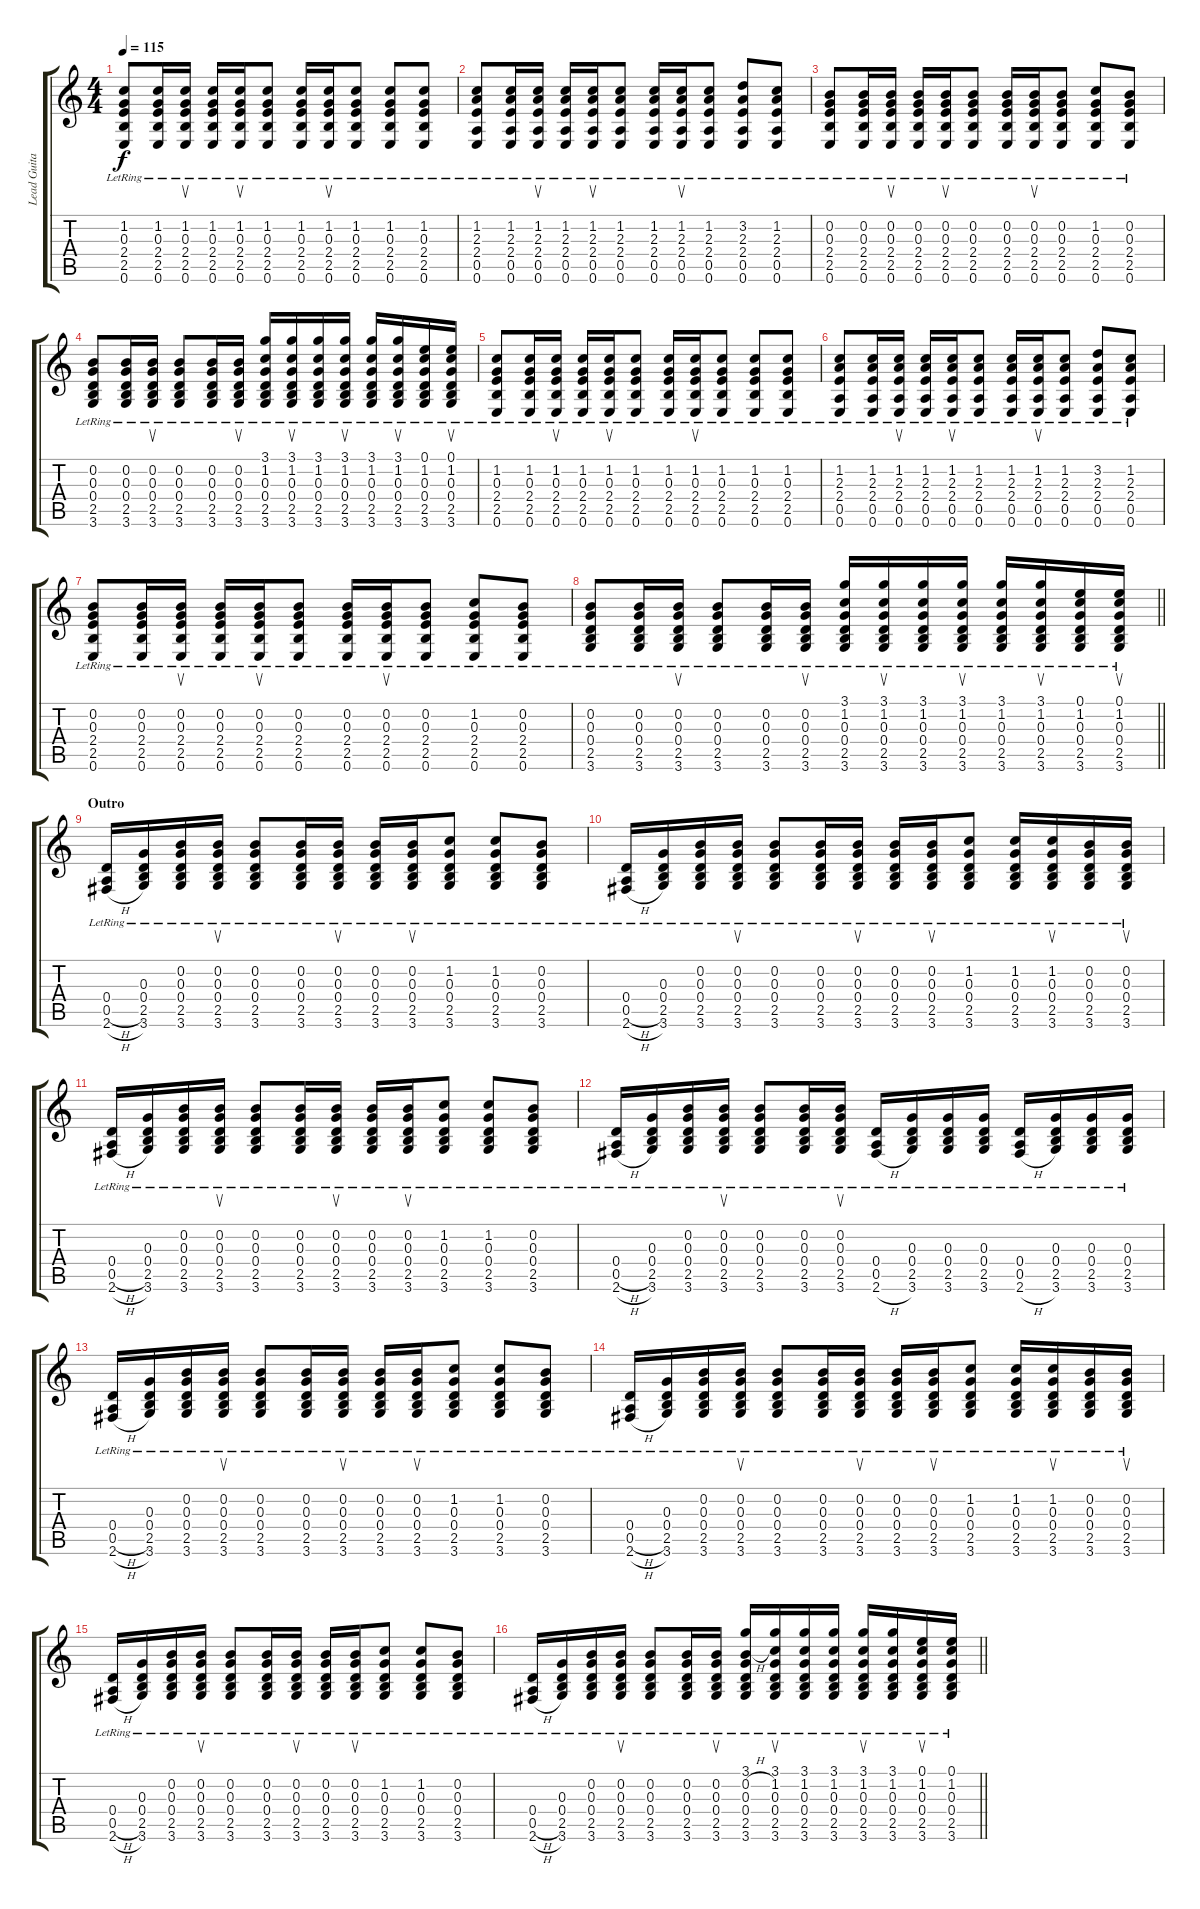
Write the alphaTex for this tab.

\track ("Lead Guitar" "Lead Guita") {instrument acousticguitarnylon}
\staff {score tabs}
\tuning (E4 B3 G3 D3 A2 E2) {hide}
\ts (4 4)
\tempo 115
\clef g2
\ks c
(1.2{lr} 0.3{lr} 2.4{lr} 2.5{lr} 0.6{lr}).8{dy f} (1.2{lr} 0.3{lr} 2.4{lr} 2.5{lr} 0.6{lr}).16 (1.2{lr} 0.3{lr} 2.4{lr} 2.5{lr} 0.6{lr}).16{su} (1.2{lr} 0.3{lr} 2.4{lr} 2.5{lr} 0.6{lr}).16 (1.2{lr} 0.3{lr} 2.4{lr} 2.5{lr} 0.6{lr}).16{su} (1.2{lr} 0.3{lr} 2.4{lr} 2.5{lr} 0.6{lr}).8 (1.2{lr} 0.3{lr} 2.4{lr} 2.5{lr} 0.6{lr}).16 (1.2{lr} 0.3{lr} 2.4{lr} 2.5{lr} 0.6{lr}).16{su} (1.2{lr} 0.3{lr} 2.4{lr} 2.5{lr} 0.6{lr}).8 (1.2{lr} 0.3{lr} 2.4{lr} 2.5{lr} 0.6{lr}).8 (1.2{lr} 0.3{lr} 2.4{lr} 2.5{lr} 0.6{lr}).8 |
(1.2{lr} 2.3{lr} 2.4{lr} 0.5{lr} 0.6{lr}).8 (1.2{lr} 2.3{lr} 2.4{lr} 0.5{lr} 0.6{lr}).16 (1.2{lr} 2.3{lr} 2.4{lr} 0.5{lr} 0.6{lr}).16{su} (1.2{lr} 2.3{lr} 2.4{lr} 0.5{lr} 0.6{lr}).16 (1.2{lr} 2.3{lr} 2.4{lr} 0.5{lr} 0.6{lr}).16{su} (1.2{lr} 2.3{lr} 2.4{lr} 0.5{lr} 0.6{lr}).8 (1.2{lr} 2.3{lr} 2.4{lr} 0.5{lr} 0.6{lr}).16 (1.2{lr} 2.3{lr} 2.4{lr} 0.5{lr} 0.6{lr}).16{su} (1.2{lr} 2.3{lr} 2.4{lr} 0.5{lr} 0.6{lr}).8 (3.2{lr} 2.3{lr} 2.4{lr} 0.5{lr} 0.6{lr}).8 (1.2{lr} 2.3{lr} 2.4{lr} 0.5{lr} 0.6{lr}).8 |
(0.2{lr} 0.3{lr} 2.4{lr} 2.5{lr} 0.6{lr}).8 (0.2{lr} 0.3{lr} 2.4{lr} 2.5{lr} 0.6{lr}).16 (0.2{lr} 0.3{lr} 2.4{lr} 2.5{lr} 0.6{lr}).16{su} (0.2{lr} 0.3{lr} 2.4{lr} 2.5{lr} 0.6{lr}).16 (0.2{lr} 0.3{lr} 2.4{lr} 2.5{lr} 0.6{lr}).16{su} (0.2{lr} 0.3{lr} 2.4{lr} 2.5{lr} 0.6{lr}).8 (0.2{lr} 0.3{lr} 2.4{lr} 2.5{lr} 0.6{lr}).16 (0.2{lr} 0.3{lr} 2.4{lr} 2.5{lr} 0.6{lr}).16{su} (0.2{lr} 0.3{lr} 2.4{lr} 2.5{lr} 0.6{lr}).8 (1.2{lr} 0.3{lr} 2.4{lr} 2.5{lr} 0.6{lr}).8 (0.2{lr} 0.3{lr} 2.4{lr} 2.5{lr} 0.6{lr}).8 |
(0.2{lr} 0.3{lr} 0.4{lr} 2.5{lr} 3.6{lr}).8 (0.2{lr} 0.3{lr} 0.4{lr} 2.5{lr} 3.6{lr}).16 (0.2{lr} 0.3{lr} 0.4{lr} 2.5{lr} 3.6{lr}).16{su} (0.2{lr} 0.3{lr} 0.4{lr} 2.5{lr} 3.6{lr}).8 (0.2{lr} 0.3{lr} 0.4{lr} 2.5{lr} 3.6{lr}).16 (0.2{lr} 0.3{lr} 0.4{lr} 2.5{lr} 3.6{lr}).16{su} (3.1{lr} 1.2{lr} 0.3{lr} 0.4{lr} 2.5{lr} 3.6{lr}).16 (3.1{lr} 1.2{lr} 0.3{lr} 0.4{lr} 2.5{lr} 3.6{lr}).16{su} (3.1{lr} 1.2{lr} 0.3{lr} 0.4{lr} 2.5{lr} 3.6{lr}).16 (3.1{lr} 1.2{lr} 0.3{lr} 0.4{lr} 2.5{lr} 3.6{lr}).16{su} (3.1{lr} 1.2{lr} 0.3{lr} 0.4{lr} 2.5{lr} 3.6{lr}).16 (3.1{lr} 1.2{lr} 0.3{lr} 0.4{lr} 2.5{lr} 3.6{lr}).16{su} (0.1{lr} 1.2{lr} 0.3{lr} 0.4{lr} 2.5{lr} 3.6{lr}).16 (0.1{lr} 1.2{lr} 0.3{lr} 0.4{lr} 2.5{lr} 3.6{lr}).16{su} |
(1.2{lr} 0.3{lr} 2.4{lr} 2.5{lr} 0.6{lr}).8 (1.2{lr} 0.3{lr} 2.4{lr} 2.5{lr} 0.6{lr}).16 (1.2{lr} 0.3{lr} 2.4{lr} 2.5{lr} 0.6{lr}).16{su} (1.2{lr} 0.3{lr} 2.4{lr} 2.5{lr} 0.6{lr}).16 (1.2{lr} 0.3{lr} 2.4{lr} 2.5{lr} 0.6{lr}).16{su} (1.2{lr} 0.3{lr} 2.4{lr} 2.5{lr} 0.6{lr}).8 (1.2{lr} 0.3{lr} 2.4{lr} 2.5{lr} 0.6{lr}).16 (1.2{lr} 0.3{lr} 2.4{lr} 2.5{lr} 0.6{lr}).16{su} (1.2{lr} 0.3{lr} 2.4{lr} 2.5{lr} 0.6{lr}).8 (1.2{lr} 0.3{lr} 2.4{lr} 2.5{lr} 0.6{lr}).8 (1.2{lr} 0.3{lr} 2.4{lr} 2.5{lr} 0.6{lr}).8 |
(1.2{lr} 2.3{lr} 2.4{lr} 0.5{lr} 0.6{lr}).8 (1.2{lr} 2.3{lr} 2.4{lr} 0.5{lr} 0.6{lr}).16 (1.2{lr} 2.3{lr} 2.4{lr} 0.5{lr} 0.6{lr}).16{su} (1.2{lr} 2.3{lr} 2.4{lr} 0.5{lr} 0.6{lr}).16 (1.2{lr} 2.3{lr} 2.4{lr} 0.5{lr} 0.6{lr}).16{su} (1.2{lr} 2.3{lr} 2.4{lr} 0.5{lr} 0.6{lr}).8 (1.2{lr} 2.3{lr} 2.4{lr} 0.5{lr} 0.6{lr}).16 (1.2{lr} 2.3{lr} 2.4{lr} 0.5{lr} 0.6{lr}).16{su} (1.2{lr} 2.3{lr} 2.4{lr} 0.5{lr} 0.6{lr}).8 (3.2{lr} 2.3{lr} 2.4{lr} 0.5{lr} 0.6{lr}).8 (1.2{lr} 2.3{lr} 2.4{lr} 0.5{lr} 0.6{lr}).8 |
(0.2{lr} 0.3{lr} 2.4{lr} 2.5{lr} 0.6{lr}).8 (0.2{lr} 0.3{lr} 2.4{lr} 2.5{lr} 0.6{lr}).16 (0.2{lr} 0.3{lr} 2.4{lr} 2.5{lr} 0.6{lr}).16{su} (0.2{lr} 0.3{lr} 2.4{lr} 2.5{lr} 0.6{lr}).16 (0.2{lr} 0.3{lr} 2.4{lr} 2.5{lr} 0.6{lr}).16{su} (0.2{lr} 0.3{lr} 2.4{lr} 2.5{lr} 0.6{lr}).8 (0.2{lr} 0.3{lr} 2.4{lr} 2.5{lr} 0.6{lr}).16 (0.2{lr} 0.3{lr} 2.4{lr} 2.5{lr} 0.6{lr}).16{su} (0.2{lr} 0.3{lr} 2.4{lr} 2.5{lr} 0.6{lr}).8 (1.2{lr} 0.3{lr} 2.4{lr} 2.5{lr} 0.6{lr}).8 (0.2{lr} 0.3{lr} 2.4{lr} 2.5{lr} 0.6{lr}).8 |
\barLineRight lightlight
(0.2{lr} 0.3{lr} 0.4{lr} 2.5{lr} 3.6{lr}).8 (0.2{lr} 0.3{lr} 0.4{lr} 2.5{lr} 3.6{lr}).16 (0.2{lr} 0.3{lr} 0.4{lr} 2.5{lr} 3.6{lr}).16{su} (0.2{lr} 0.3{lr} 0.4{lr} 2.5{lr} 3.6{lr}).8 (0.2{lr} 0.3{lr} 0.4{lr} 2.5{lr} 3.6{lr}).16 (0.2{lr} 0.3{lr} 0.4{lr} 2.5{lr} 3.6{lr}).16{su} (3.1{lr} 1.2{lr} 0.3{lr} 0.4{lr} 2.5{lr} 3.6{lr}).16 (3.1{lr} 1.2{lr} 0.3{lr} 0.4{lr} 2.5{lr} 3.6{lr}).16{su} (3.1{lr} 1.2{lr} 0.3{lr} 0.4{lr} 2.5{lr} 3.6{lr}).16 (3.1{lr} 1.2{lr} 0.3{lr} 0.4{lr} 2.5{lr} 3.6{lr}).16{su} (3.1{lr} 1.2{lr} 0.3{lr} 0.4{lr} 2.5{lr} 3.6{lr}).16 (3.1{lr} 1.2{lr} 0.3{lr} 0.4{lr} 2.5{lr} 3.6{lr}).16{su} (0.1{lr} 1.2{lr} 0.3{lr} 0.4{lr} 2.5{lr} 3.6{lr}).16 (0.1{lr} 1.2{lr} 0.3{lr} 0.4{lr} 2.5{lr} 3.6{lr}).16{su} |
\section ("" "Outro")
(0.4{lr} 0.5{h lr} 2.6{h lr}).16 (0.3{lr} 0.4{lr} 2.5{lr} 3.6{lr}).16 (0.2{lr} 0.3{lr} 0.4{lr} 2.5{lr} 3.6{lr}).16 (0.2{lr} 0.3{lr} 0.4{lr} 2.5{lr} 3.6{lr}).16{su} (0.2{lr} 0.3{lr} 0.4{lr} 2.5{lr} 3.6{lr}).8 (0.2{lr} 0.3{lr} 0.4{lr} 2.5{lr} 3.6{lr}).16 (0.2{lr} 0.3{lr} 0.4{lr} 2.5{lr} 3.6{lr}).16{su} (0.2{lr} 0.3{lr} 0.4{lr} 2.5{lr} 3.6{lr}).16 (0.2{lr} 0.3{lr} 0.4{lr} 2.5{lr} 3.6{lr}).16{su} (1.2{lr} 0.3{lr} 0.4{lr} 2.5{lr} 3.6{lr}).8 (1.2{lr} 0.3{lr} 0.4{lr} 2.5{lr} 3.6{lr}).8 (0.2{lr} 0.3{lr} 0.4{lr} 2.5{lr} 3.6{lr}).8 |
(0.4{lr} 0.5{h lr} 2.6{h lr}).16 (0.3{lr} 0.4{lr} 2.5{lr} 3.6{lr}).16 (0.2{lr} 0.3{lr} 0.4{lr} 2.5{lr} 3.6{lr}).16 (0.2{lr} 0.3{lr} 0.4{lr} 2.5{lr} 3.6{lr}).16{su} (0.2{lr} 0.3{lr} 0.4{lr} 2.5{lr} 3.6{lr}).8 (0.2{lr} 0.3{lr} 0.4{lr} 2.5{lr} 3.6{lr}).16 (0.2{lr} 0.3{lr} 0.4{lr} 2.5{lr} 3.6{lr}).16{su} (0.2{lr} 0.3{lr} 0.4{lr} 2.5{lr} 3.6{lr}).16 (0.2{lr} 0.3{lr} 0.4{lr} 2.5{lr} 3.6{lr}).16{su} (1.2{lr} 0.3{lr} 0.4{lr} 2.5{lr} 3.6{lr}).8 (1.2{lr} 0.3{lr} 0.4{lr} 2.5{lr} 3.6{lr}).16 (1.2{lr} 0.3{lr} 0.4{lr} 2.5{lr} 3.6{lr}).16{su} (0.2{lr} 0.3{lr} 0.4{lr} 2.5{lr} 3.6{lr}).16 (0.2{lr} 0.3{lr} 0.4{lr} 2.5{lr} 3.6{lr}).16{su} |
(0.4{lr} 0.5{h lr} 2.6{h lr}).16 (0.3{lr} 0.4{lr} 2.5{lr} 3.6{lr}).16 (0.2{lr} 0.3{lr} 0.4{lr} 2.5{lr} 3.6{lr}).16 (0.2{lr} 0.3{lr} 0.4{lr} 2.5{lr} 3.6{lr}).16{su} (0.2{lr} 0.3{lr} 0.4{lr} 2.5{lr} 3.6{lr}).8 (0.2{lr} 0.3{lr} 0.4{lr} 2.5{lr} 3.6{lr}).16 (0.2{lr} 0.3{lr} 0.4{lr} 2.5{lr} 3.6{lr}).16{su} (0.2{lr} 0.3{lr} 0.4{lr} 2.5{lr} 3.6{lr}).16 (0.2{lr} 0.3{lr} 0.4{lr} 2.5{lr} 3.6{lr}).16{su} (1.2{lr} 0.3{lr} 0.4{lr} 2.5{lr} 3.6{lr}).8 (1.2{lr} 0.3{lr} 0.4{lr} 2.5{lr} 3.6{lr}).8 (0.2{lr} 0.3{lr} 0.4{lr} 2.5{lr} 3.6{lr}).8 |
(0.4{lr} 0.5{h lr} 2.6{h lr}).16 (0.3{lr} 0.4{lr} 2.5{lr} 3.6{lr}).16 (0.2{lr} 0.3{lr} 0.4{lr} 2.5{lr} 3.6{lr}).16 (0.2{lr} 0.3{lr} 0.4{lr} 2.5{lr} 3.6{lr}).16{su} (0.2{lr} 0.3{lr} 0.4{lr} 2.5{lr} 3.6{lr}).8 (0.2{lr} 0.3{lr} 0.4{lr} 2.5{lr} 3.6{lr}).16 (0.2{lr} 0.3{lr} 0.4{lr} 2.5{lr} 3.6{lr}).16{su} (0.4{lr} 0.5{lr} 2.6{h lr}).16 (0.3{lr} 0.4{lr} 2.5{lr} 3.6{lr}).16 (0.3{lr} 0.4{lr} 2.5{lr} 3.6{lr}).16 (0.3{lr} 0.4{lr} 2.5{lr} 3.6{lr}).16 (0.4{lr} 0.5{lr} 2.6{h lr}).16 (0.3{lr} 0.4{lr} 2.5{lr} 3.6{lr}).16 (0.3{lr} 0.4{lr} 2.5{lr} 3.6{lr}).16 (0.3{lr} 0.4{lr} 2.5{lr} 3.6{lr}).16 |
(0.4{lr} 0.5{h lr} 2.6{h lr}).16 (0.3{lr} 0.4{lr} 2.5{lr} 3.6{lr}).16 (0.2{lr} 0.3{lr} 0.4{lr} 2.5{lr} 3.6{lr}).16 (0.2{lr} 0.3{lr} 0.4{lr} 2.5{lr} 3.6{lr}).16{su} (0.2{lr} 0.3{lr} 0.4{lr} 2.5{lr} 3.6{lr}).8 (0.2{lr} 0.3{lr} 0.4{lr} 2.5{lr} 3.6{lr}).16 (0.2{lr} 0.3{lr} 0.4{lr} 2.5{lr} 3.6{lr}).16{su} (0.2{lr} 0.3{lr} 0.4{lr} 2.5{lr} 3.6{lr}).16 (0.2{lr} 0.3{lr} 0.4{lr} 2.5{lr} 3.6{lr}).16{su} (1.2{lr} 0.3{lr} 0.4{lr} 2.5{lr} 3.6{lr}).8 (1.2{lr} 0.3{lr} 0.4{lr} 2.5{lr} 3.6{lr}).8 (0.2{lr} 0.3{lr} 0.4{lr} 2.5{lr} 3.6{lr}).8 |
(0.4{lr} 0.5{h lr} 2.6{h lr}).16 (0.3{lr} 0.4{lr} 2.5{lr} 3.6{lr}).16 (0.2{lr} 0.3{lr} 0.4{lr} 2.5{lr} 3.6{lr}).16 (0.2{lr} 0.3{lr} 0.4{lr} 2.5{lr} 3.6{lr}).16{su} (0.2{lr} 0.3{lr} 0.4{lr} 2.5{lr} 3.6{lr}).8 (0.2{lr} 0.3{lr} 0.4{lr} 2.5{lr} 3.6{lr}).16 (0.2{lr} 0.3{lr} 0.4{lr} 2.5{lr} 3.6{lr}).16{su} (0.2{lr} 0.3{lr} 0.4{lr} 2.5{lr} 3.6{lr}).16 (0.2{lr} 0.3{lr} 0.4{lr} 2.5{lr} 3.6{lr}).16{su} (1.2{lr} 0.3{lr} 0.4{lr} 2.5{lr} 3.6{lr}).8 (1.2{lr} 0.3{lr} 0.4{lr} 2.5{lr} 3.6{lr}).16 (1.2{lr} 0.3{lr} 0.4{lr} 2.5{lr} 3.6{lr}).16{su} (0.2{lr} 0.3{lr} 0.4{lr} 2.5{lr} 3.6{lr}).16 (0.2{lr} 0.3{lr} 0.4{lr} 2.5{lr} 3.6{lr}).16{su} |
(0.4{lr} 0.5{h lr} 2.6{h lr}).16 (0.3{lr} 0.4{lr} 2.5{lr} 3.6{lr}).16 (0.2{lr} 0.3{lr} 0.4{lr} 2.5{lr} 3.6{lr}).16 (0.2{lr} 0.3{lr} 0.4{lr} 2.5{lr} 3.6{lr}).16{su} (0.2{lr} 0.3{lr} 0.4{lr} 2.5{lr} 3.6{lr}).8 (0.2{lr} 0.3{lr} 0.4{lr} 2.5{lr} 3.6{lr}).16 (0.2{lr} 0.3{lr} 0.4{lr} 2.5{lr} 3.6{lr}).16{su} (0.2{lr} 0.3{lr} 0.4{lr} 2.5{lr} 3.6{lr}).16 (0.2{lr} 0.3{lr} 0.4{lr} 2.5{lr} 3.6{lr}).16{su} (1.2{lr} 0.3{lr} 0.4{lr} 2.5{lr} 3.6{lr}).8 (1.2{lr} 0.3{lr} 0.4{lr} 2.5{lr} 3.6{lr}).8 (0.2{lr} 0.3{lr} 0.4{lr} 2.5{lr} 3.6{lr}).8 |
\barLineRight lightlight
(0.4{lr} 0.5{h lr} 2.6{h lr}).16 (0.3{lr} 0.4{lr} 2.5{lr} 3.6{lr}).16 (0.2{lr} 0.3{lr} 0.4{lr} 2.5{lr} 3.6{lr}).16 (0.2{lr} 0.3{lr} 0.4{lr} 2.5{lr} 3.6{lr}).16{su} (0.2{lr} 0.3{lr} 0.4{lr} 2.5{lr} 3.6{lr}).8 (0.2{lr} 0.3{lr} 0.4{lr} 2.5{lr} 3.6{lr}).16 (0.2{lr} 0.3{lr} 0.4{lr} 2.5{lr} 3.6{lr}).16{su} (3.1{lr} 0.2{h lr} 0.3{lr} 0.4{lr} 2.5{lr} 3.6{lr}).16 (3.1{lr} 1.2{lr} 0.3{lr} 0.4{lr} 2.5{lr} 3.6{lr}).16{su} (3.1{lr} 1.2{lr} 0.3{lr} 0.4{lr} 2.5{lr} 3.6{lr}).16 (3.1{lr} 1.2{lr} 0.3{lr} 0.4{lr} 2.5{lr} 3.6{lr}).16 (3.1{lr} 1.2{lr} 0.3{lr} 0.4{lr} 2.5{lr} 3.6{lr}).16{su} (3.1{lr} 1.2{lr} 0.3{lr} 0.4{lr} 2.5{lr} 3.6{lr}).16 (0.1{lr} 1.2{lr} 0.3{lr} 0.4{lr} 2.5{lr} 3.6{lr}).16{su} (0.1{lr} 1.2{lr} 0.3{lr} 0.4{lr} 2.5{lr} 3.6{lr}).16
